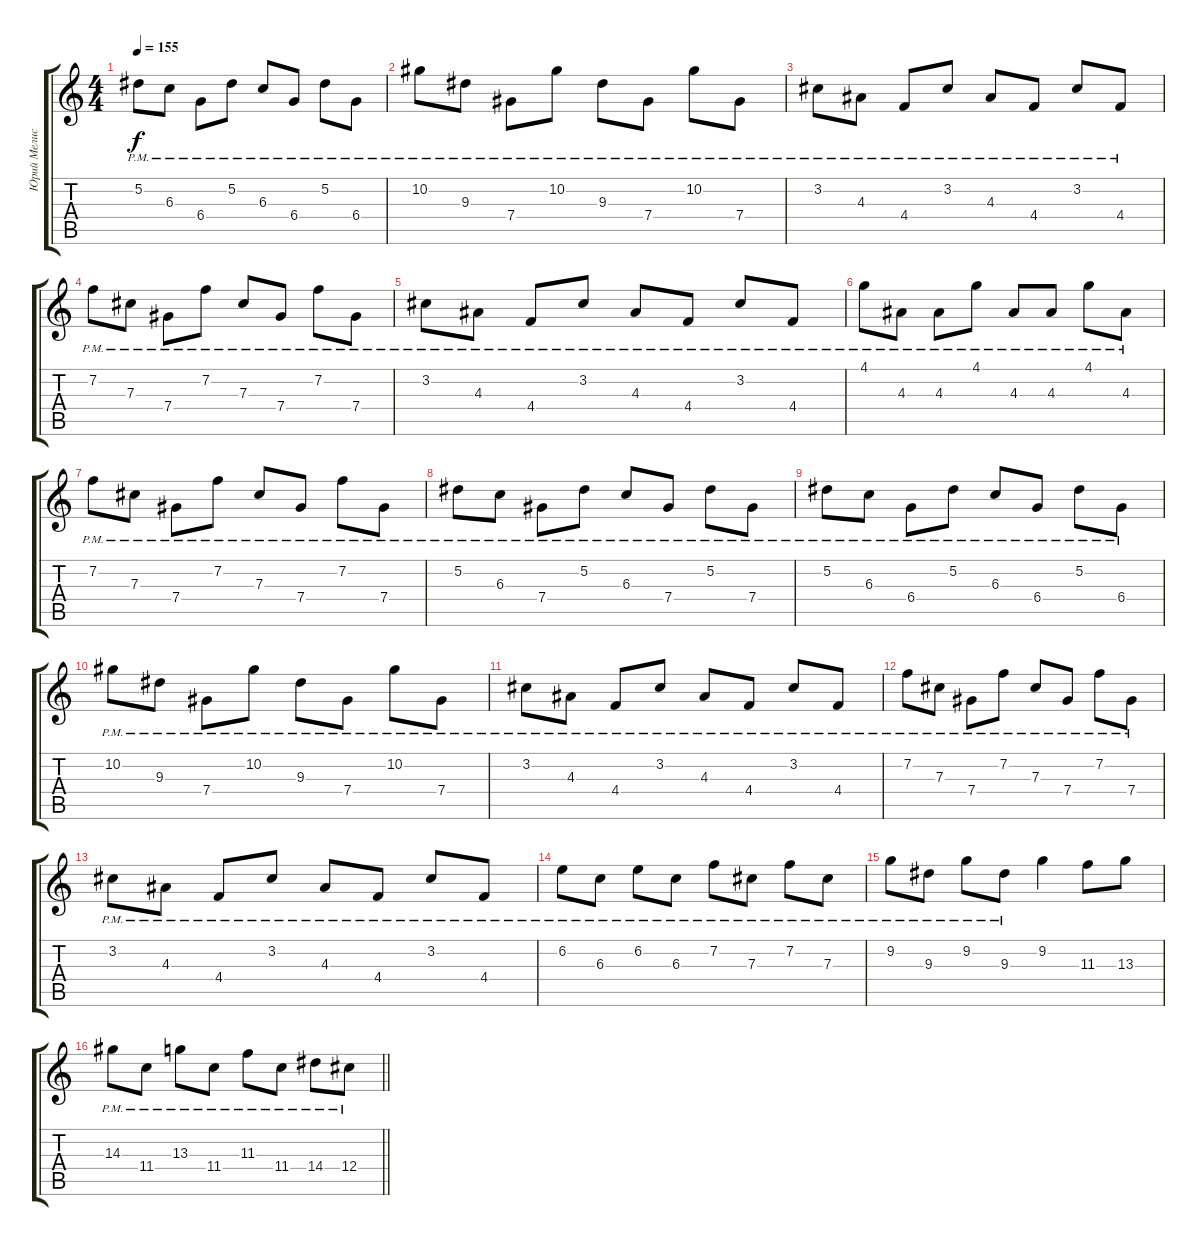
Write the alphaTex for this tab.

\track ("Юрий Мелисов" "Юрий Мелис") {instrument distortionguitar}
\staff {score tabs}
\tuning (Eb4 Bb3 Gb3 Db3 Ab2 Eb2) {hide}
\ts (4 4)
\tempo 155
\clef g2
\ks c
5.2{pm}.8{dy f} 6.3{pm}.8 6.4{pm}.8 5.2{pm}.8 6.3{pm}.8 6.4{pm}.8 5.2{pm}.8 6.4{pm}.8 |
10.2{pm}.8 9.3{pm}.8 7.4{pm}.8 10.2{pm}.8 9.3{pm}.8 7.4{pm}.8 10.2{pm}.8 7.4{pm}.8 |
3.2{pm}.8 4.3{pm}.8 4.4{pm}.8 3.2{pm}.8 4.3{pm}.8 4.4{pm}.8 3.2{pm}.8 4.4{pm}.8 |
7.2{pm}.8 7.3{pm}.8 7.4{pm}.8 7.2{pm}.8 7.3{pm}.8 7.4{pm}.8 7.2{pm}.8 7.4{pm}.8 |
3.2{pm}.8 4.3{pm}.8 4.4{pm}.8 3.2{pm}.8 4.3{pm}.8 4.4{pm}.8 3.2{pm}.8 4.4{pm}.8 |
4.1{pm}.8 4.3{pm}.8 4.3{pm}.8 4.1{pm}.8 4.3{pm}.8 4.3{pm}.8 4.1{pm}.8 4.3{pm}.8 |
7.2{pm}.8 7.3{pm}.8 7.4{pm}.8 7.2{pm}.8 7.3{pm}.8 7.4{pm}.8 7.2{pm}.8 7.4{pm}.8 |
5.2{pm}.8 6.3{pm}.8 7.4{pm}.8 5.2{pm}.8 6.3{pm}.8 7.4{pm}.8 5.2{pm}.8 7.4{pm}.8 |
5.2{pm}.8 6.3{pm}.8 6.4{pm}.8 5.2{pm}.8 6.3{pm}.8 6.4{pm}.8 5.2{pm}.8 6.4{pm}.8 |
10.2{pm}.8 9.3{pm}.8 7.4{pm}.8 10.2{pm}.8 9.3{pm}.8 7.4{pm}.8 10.2{pm}.8 7.4{pm}.8 |
3.2{pm}.8 4.3{pm}.8 4.4{pm}.8 3.2{pm}.8 4.3{pm}.8 4.4{pm}.8 3.2{pm}.8 4.4{pm}.8 |
7.2{pm}.8 7.3{pm}.8 7.4{pm}.8 7.2{pm}.8 7.3{pm}.8 7.4{pm}.8 7.2{pm}.8 7.4{pm}.8 |
3.2{pm}.8 4.3{pm}.8 4.4{pm}.8 3.2{pm}.8 4.3{pm}.8 4.4{pm}.8 3.2{pm}.8 4.4{pm}.8 |
6.2{pm}.8 6.3{pm}.8 6.2{pm}.8 6.3{pm}.8 7.2{pm}.8 7.3{pm}.8 7.2{pm}.8 7.3{pm}.8 |
9.2{pm}.8 9.3{pm}.8 9.2{pm}.8 9.3{pm}.8 9.2.4 11.3.8{balance 8} 13.3.8 |
\barLineRight lightlight
14.3{pm}.8 11.4{pm}.8 13.3{pm}.8 11.4{pm}.8 11.3{pm}.8 11.4{pm}.8 14.4{pm}.8 12.4{pm}.8
